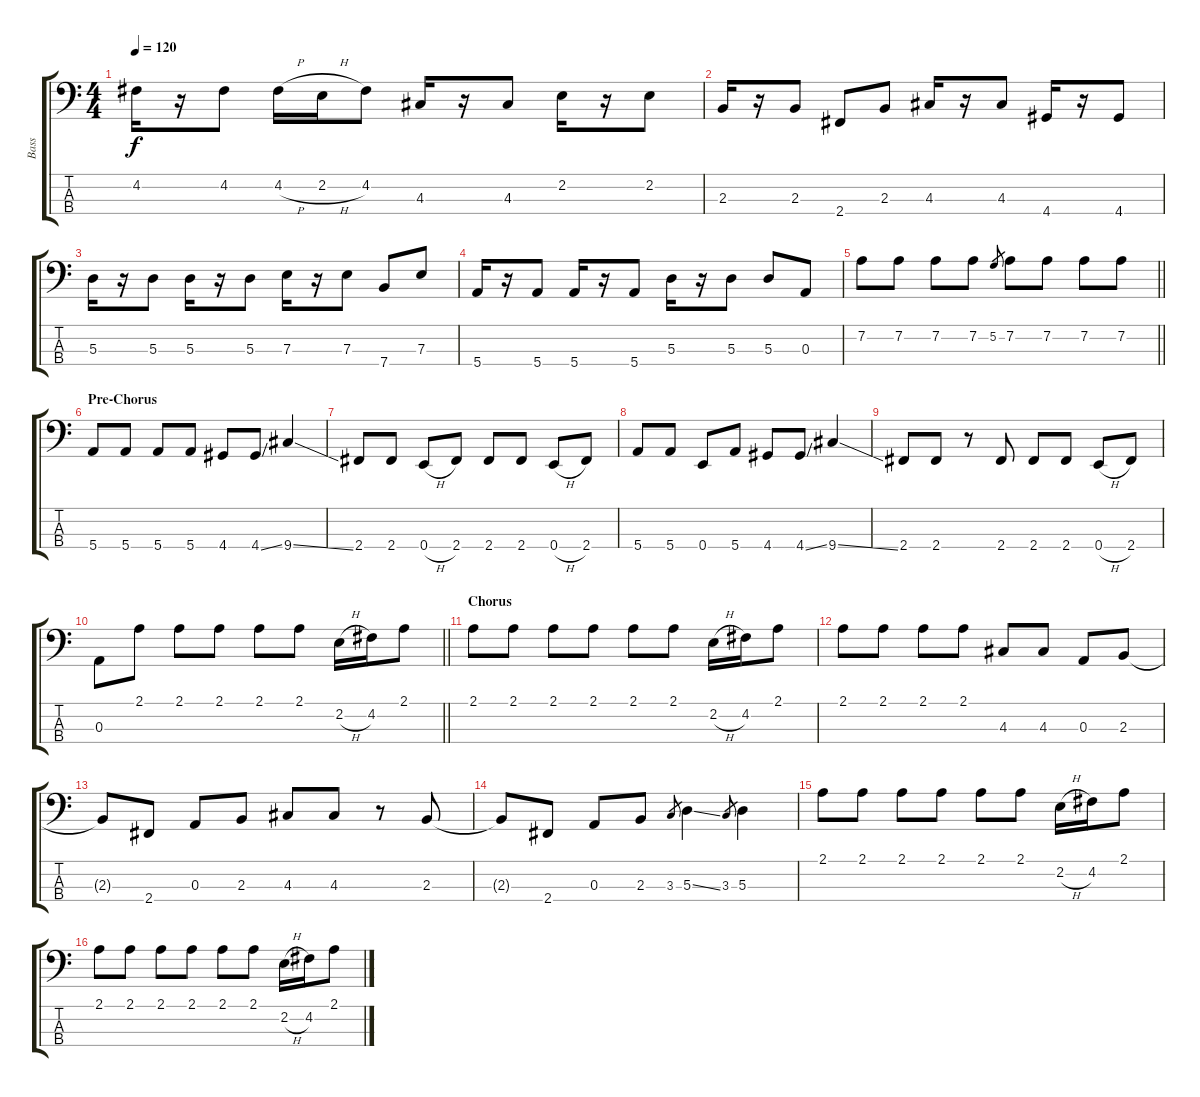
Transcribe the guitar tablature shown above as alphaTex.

\track ("Bass" "Bass") {instrument electricbassfinger}
\staff {score tabs}
\tuning (G2 D2 A1 E1) {hide}
\ts (4 4)
\tempo 120
\clef f4
\ks c
4.2.16{dy f} r.16 4.2.8 4.2{h}.16 2.2{h}.16 4.2.8 4.3.16 r.16 4.3.8 2.2.16 r.16 2.2.8 |
2.3.16 r.16 2.3.8 2.4.8 2.3.8 4.3.16 r.16 4.3.8 4.4.16 r.16 4.4.8 |
5.3.16 r.16 5.3.8 5.3.16 r.16 5.3.8 7.3.16 r.16 7.3.8 7.4.8 7.3.8 |
5.4.16 r.16 5.4.8 5.4.16 r.16 5.4.8 5.3.16 r.16 5.3.8 5.3.8 0.3.8 |
\barLineRight lightlight
7.2.8 7.2.8 7.2.8 7.2.8 5.2.8{gr} 7.2.8 7.2.8 7.2.8 7.2.8 |
\section ("" "Pre-Chorus")
5.4.8 5.4.8 5.4.8 5.4.8 4.4.8 4.4{ss}.8 9.4{ss}.4 |
2.4.8 2.4.8 0.4{h}.8 2.4.8 2.4.8 2.4.8 0.4{h}.8 2.4.8 |
5.4.8 5.4.8 0.4.8 5.4.8 4.4.8 4.4{ss}.8 9.4{ss}.4 |
2.4.8 2.4.8 r.8 2.4.8 2.4.8 2.4.8 0.4{h}.8 2.4.8 |
\barLineRight lightlight
0.3.8 2.1.8 2.1.8 2.1.8 2.1.8 2.1.8 2.2{h}.16 4.2.16 2.1.8 |
\section ("" "Chorus")
2.1.8 2.1.8 2.1.8 2.1.8 2.1.8 2.1.8 2.2{h}.16 4.2.16 2.1.8 |
2.1.8 2.1.8 2.1.8 2.1.8 4.3.8 4.3.8 0.3.8 2.3.8 |
2.3{t}.8 2.4.8 0.3.8 2.3.8 4.3.8 4.3.8 r.8 2.3.8 |
2.3{t}.8 2.4.8 0.3.8 2.3.8 3.3.8{gr} 5.3{ss}.4 3.3.8{gr} 5.3.4 |
2.1.8 2.1.8 2.1.8 2.1.8 2.1.8 2.1.8 2.2{h}.16 4.2.16 2.1.8 |
2.1.8 2.1.8 2.1.8 2.1.8 2.1.8 2.1.8 2.2{h}.16 4.2.16 2.1.8
